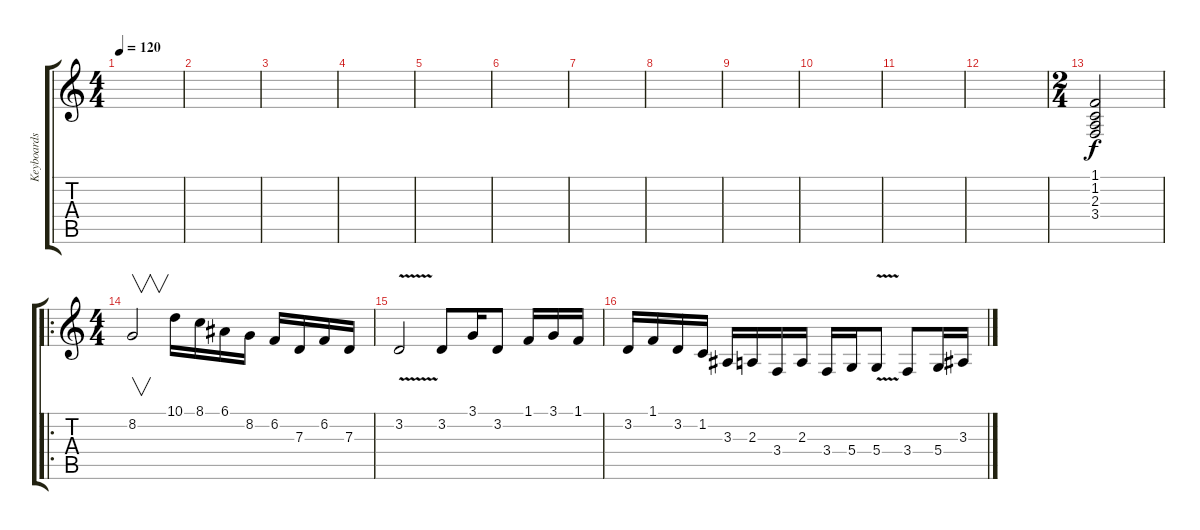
\track ("Keyboards" "Keyboards") {instrument lead2sawtooth}
\staff {score tabs}
\tuning (E4 B3 G3 D3 A2 E2) {hide}
\ts (4 4)
\tempo 120
\clef g2
\ks c
|
|
|
|
|
|
|
|
|
|
|
|
\ts (2 4)
(1.1 1.2 2.3 3.4).2 |
\ro
\ts (4 4)
8.2.2{v volume 16} 10.1.16 8.1.16 6.1.16 8.2.16 6.2.16 7.3.16 6.2.16 7.3.16 |
3.2{v}.2 3.2.8 3.1.16 3.2.8 1.1.16 3.1.16 1.1.16 |
3.2.16 1.1.16 3.2.16 1.2.16 3.3.16 2.3.16 3.4.16 2.3.16 3.4.16 5.4.16 5.4{v}.8 3.4.8 5.4.16 3.3.16
